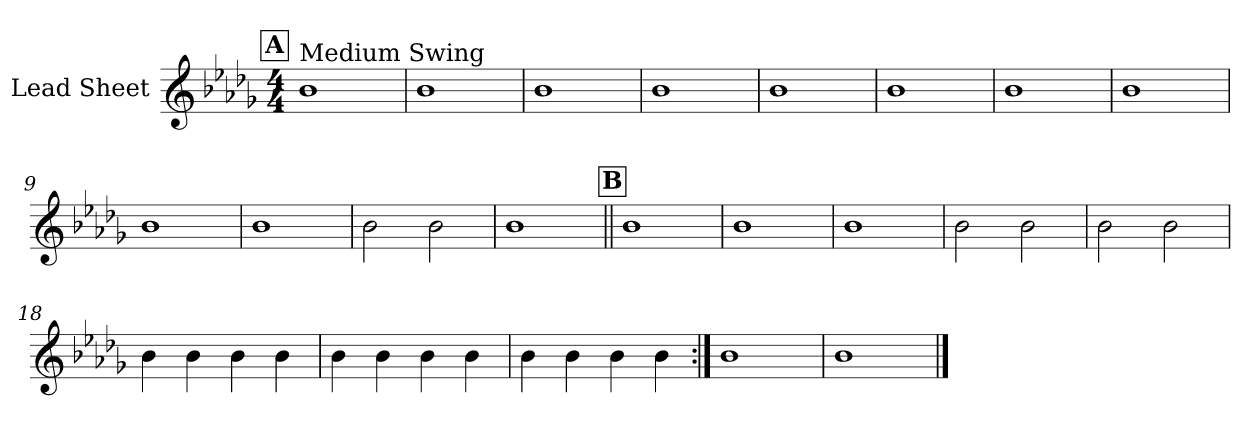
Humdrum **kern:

**kern
*part1
*staff1
*I"Lead Sheet
*clefG2
*k[b-e-a-d-g-]
*b-:
*M4/4
!!LO:REH:place=s1:a:fs=14:t=A
=1
!LO:TX:a:t=Medium Swing
1b-
=2
1b-
=3
1b-
=4
1b-
!!LO:LB:g=z
=5
1b-
=6
1b-
=7
1b-
=8
1b-
!!LO:LB:g=z
=9
1b-
=10
1b-
=11
2b-\
2b-\
=12
1b-
!!LO:LB:g=z
!!LO:REH:place=s1:a:fs=14:t=B
=13||
1b-
=14
1b-
=15
1b-
=16
2b-\
2b-\
!!LO:LB:g=z
=17
2b-\
2b-\
=18
4b-\
4b-\
4b-\
4b-\
=19
4b-\
4b-\
4b-\
4b-\
=20
4b-\
4b-\
4b-\
4b-\
!!LO:LB:g=z
=21:|!
1b-
=22
1b-
==
*-
